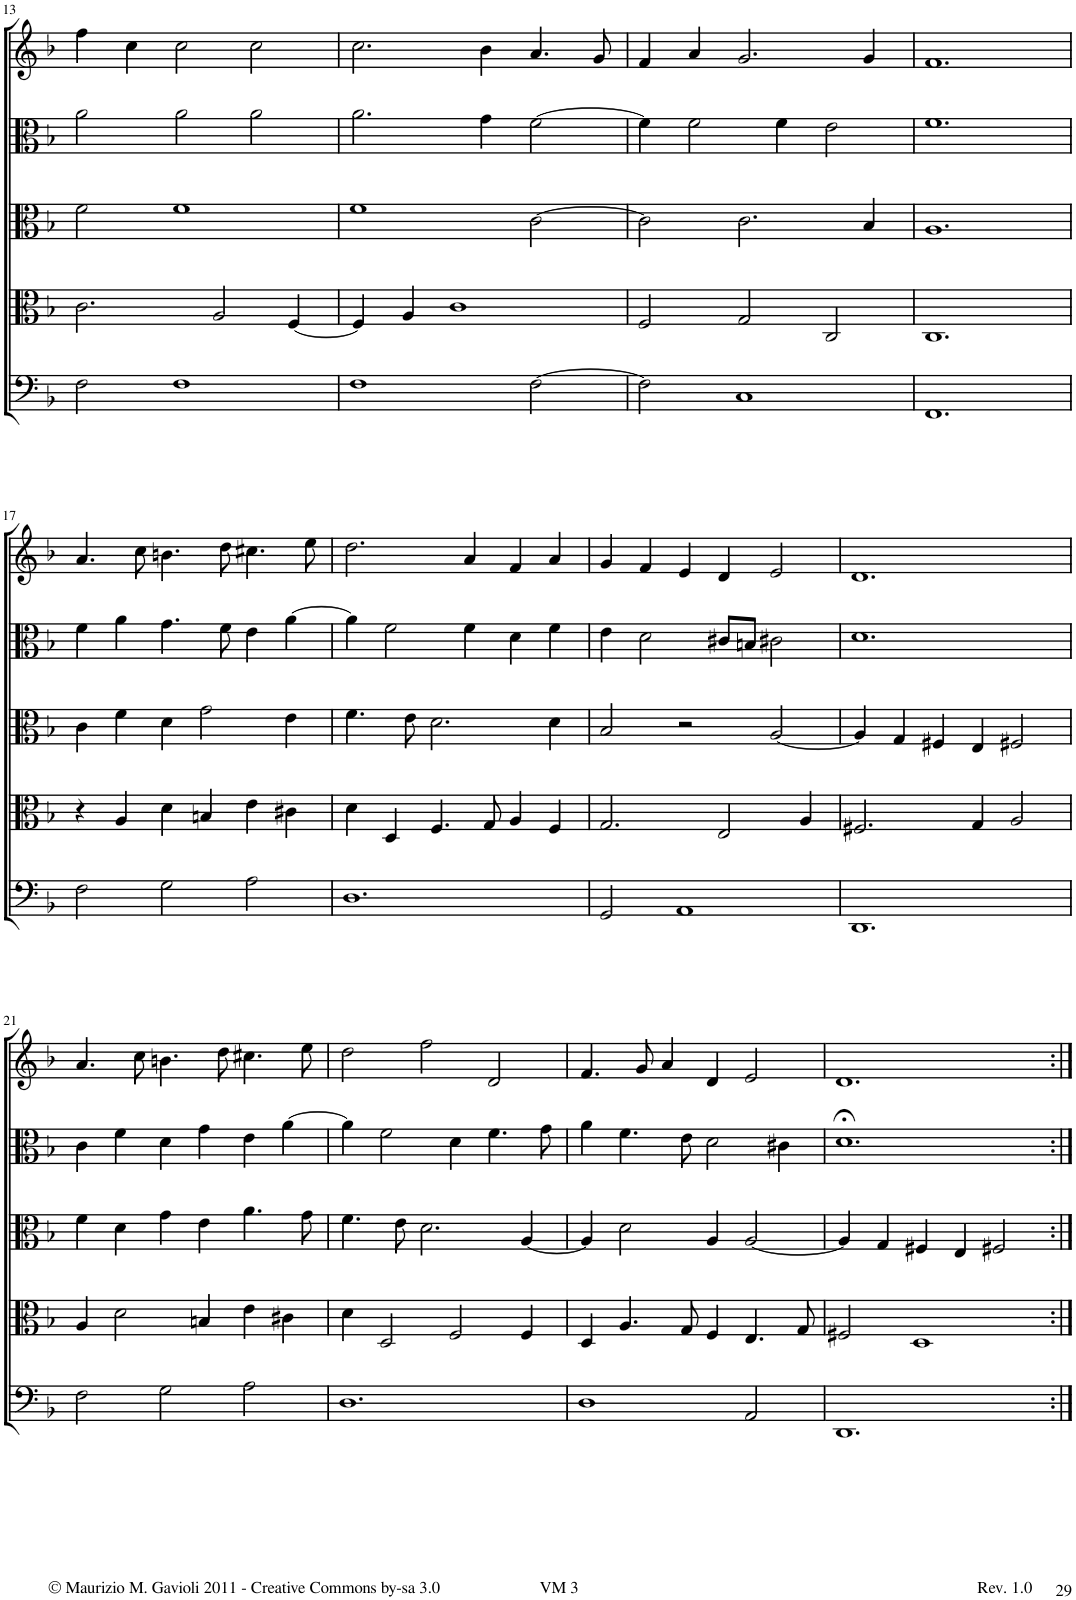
**kern	**kern	**kern	**kern	**kern
*part5	*part4	*part3	*part2	*part1
*staff5	*staff4	*staff3	*staff2	*staff1
*I"Trombone	*I"Trombone	*I"Trombone	*I"C Trumpet	*I"C Trumpet
*I'Trb	*I'Trb	*I'Trb	*I'Tpt	*I'Tpt
!!LO:PB:g=z
*clefF4	*clefC3	*clefC3	*clefC3	*clefG2
*k[b-]	*k[b-]	*k[b-]	*k[b-]	*k[b-]
*M3/2	*M3/2	*M3/2	*M3/2	*M3/2
=13	=13	=13	=13	=13
2F\	2.c\	2f\	2a\	4ff\
.	.	.	.	4cc\
1F	.	1f	2a\	2cc\
.	2A/	.	.	.
.	.	.	2a\	2cc\
.	[4F/	.	.	.
=14	=14	=14	=14	=14
1F	4F/]	1f	2.a\	2.cc\
.	4A/	.	.	.
.	1c	.	.	.
.	.	.	4g\	4b-\
[2F\	.	[2c\	[2f\	4.a/
.	.	.	.	8g/
=15	=15	=15	=15	=15
2F\]	2F/	2c\]	4f\]	4f/
.	.	.	2f\	4a/
1C	2G/	2.c\	.	2.g/
.	.	.	4f\	.
.	2C/	.	2e\	.
.	.	4B-/	.	4g/
=16	=16	=16	=16	=16
1.FF	1.C	1.A	1.f	1.f
!!LO:LB:g=z
=17	=17	=17	=17	=17
2F\	4r	4c\	4f\	4.a/
.	4A/	4f\	4a\	.
.	.	.	.	8cc\
2G\	4d\	4d\	4.g\	4.bn\
.	4Bn/	2g\	.	.
.	.	.	8f\	8dd\
2A\	4e\	.	4e\	4.cc#X\
.	4c#X\	4e\	[4a\	.
.	.	.	.	8ee\
=18	=18	=18	=18	=18
1.D	4d\	4.f\	4a\]	2.dd\
.	4D/	.	2f\	.
.	.	8e\	.	.
.	4.F/	2.d\	.	.
.	.	.	4f\	4a/
.	8G/	.	.	.
.	4A/	.	4d\	4f/
.	4F/	4d\	4f\	4a/
=19	=19	=19	=19	=19
2GG/	2.G/	2B-/	4e\	4g/
.	.	.	2d\	4f/
1AA	.	2r	.	4e/
.	2E/	.	8c#X/L	4d/
.	.	.	8Bn/J	.
.	.	[2A/	2c#X\	2e/
.	4A/	.	.	.
=20	=20	=20	=20	=20
1.DD	2.F#X/	4A/]	1.d	1.d
.	.	4G/	.	.
.	.	4F#X/	.	.
.	4G/	4E/	.	.
.	2A/	2F#X/	.	.
!!LO:LB:g=z
=21	=21	=21	=21	=21
2F\	4A/	4f\	4c\	4.a/
.	2d\	4d\	4f\	.
.	.	.	.	8cc\
2G\	.	4g\	4d\	4.bn\
.	4Bn/	4e\	4g\	.
.	.	.	.	8dd\
2A\	4e\	4.a\	4e\	4.cc#X\
.	4c#X\	.	[4a\	.
.	.	8g\	.	8ee\
=22	=22	=22	=22	=22
1.D	4d\	4.f\	4a\]	2dd\
.	2D/	.	2f\	.
.	.	8e\	.	.
.	.	2.d\	.	2ff\
.	2F/	.	4d\	.
.	.	.	4.f\	2d/
.	4F/	[4A/	.	.
.	.	.	8g\	.
=23	=23	=23	=23	=23
1D	4D/	4A/]	4a\	4.f/
.	4.A/	2d\	4.f\	.
.	.	.	.	8g/
.	.	.	.	4a/
.	8G/	.	8e\	.
.	4F/	4A/	2d\	4d/
2AA/	4.E/	[2A/	.	2e/
.	.	.	4c#X\	.
.	8G/	.	.	.
=24	=24	=24	=24	=24
1.DD	2F#X/	4A/]	1.d;<	1.d
.	.	4G/	.	.
.	1D	4F#X/	.	.
.	.	4E/	.	.
.	.	2F#X/	.	.
=:|!	=:|!	=:|!	=:|!	=:|!
*-	*-	*-	*-	*-
